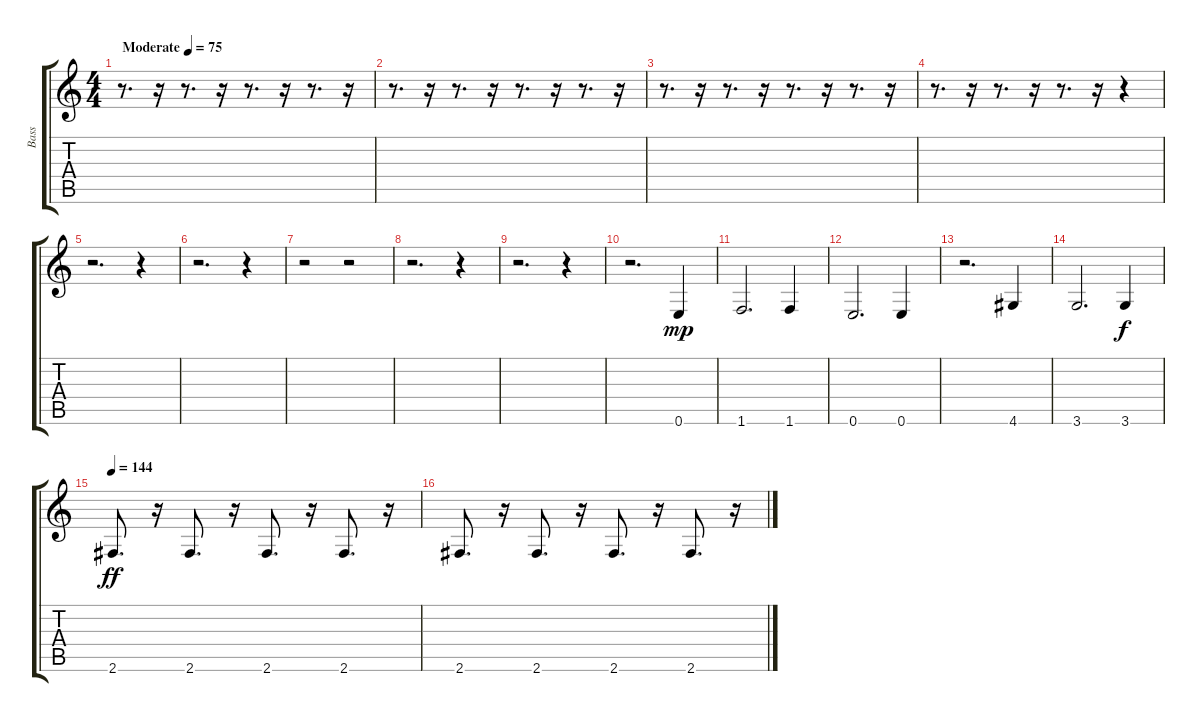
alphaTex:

\track ("Bass" "Bass") {instrument fretlessbass}
\staff {score tabs}
\tuning (E4 B3 G3 D3 A2 E2) {hide}
\ts (4 4)
\tempo (75 "Moderate")
\clef g2
\ks c
r.8{d dy mp instrument fretlessbass} r.16 r.8{d} r.16 r.8{d} r.16 r.8{d} r.16 |
r.8{d} r.16 r.8{d} r.16 r.8{d} r.16 r.8{d} r.16 |
r.8{d} r.16 r.8{d} r.16 r.8{d} r.16 r.8{d} r.16 |
r.8{d} r.16 r.8{d} r.16 r.8{d} r.16 r.4 |
r.2{d} r.4 |
r.2{d} r.4 |
r.2 r.2 |
r.2{d} r.4 |
r.2{d} r.4 |
r.2{d} 0.6.4 |
1.6.2{d} 1.6.4 |
0.6.2{d} 0.6.4 |
r.2{d} 4.6.4 |
3.6.2{d} 3.6.4{dy f} |
\tempo 144
2.6.8{d dy ff} r.16 2.6.8{d} r.16 2.6.8{d} r.16 2.6.8{d} r.16 |
2.6.8{d} r.16 2.6.8{d} r.16 2.6.8{d} r.16 2.6.8{d} r.16
